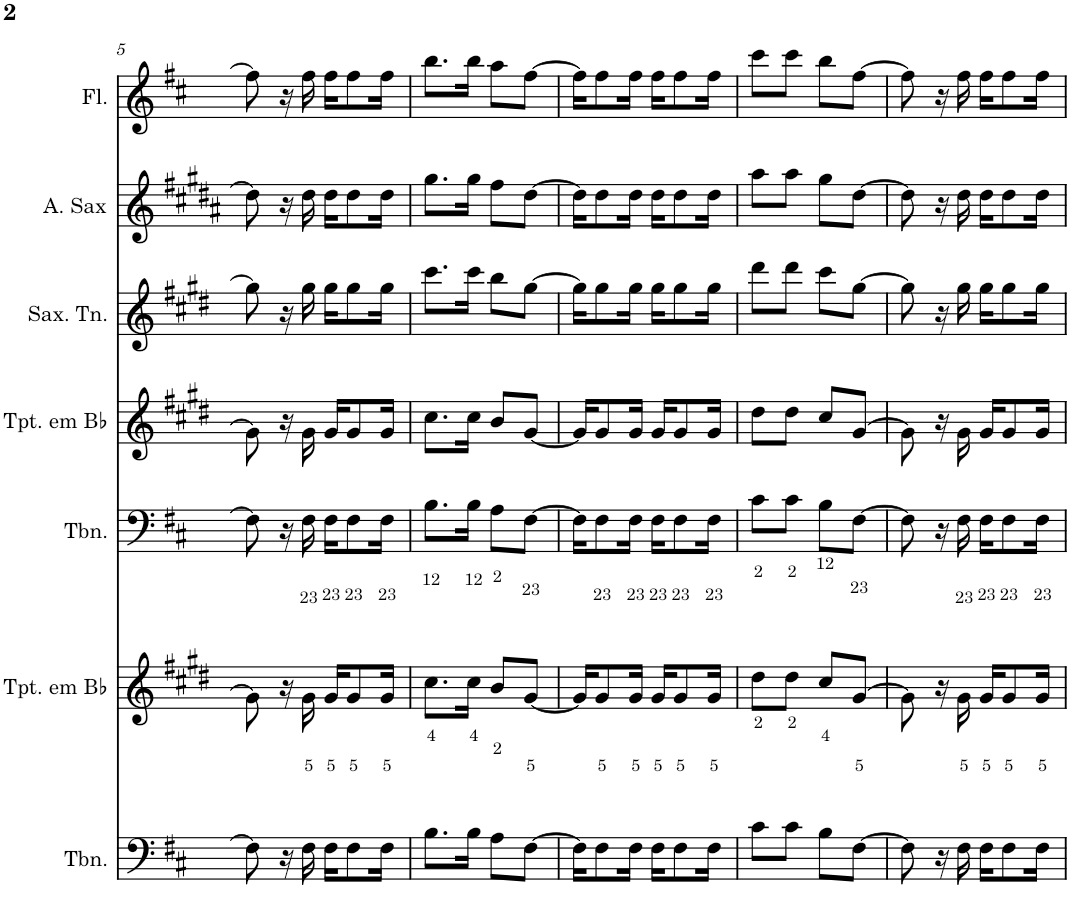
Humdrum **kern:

**kern	**kern	**kern	**kern	**kern	**kern	**kern
*part7	*part6	*part5	*part4	*part3	*part2	*part1
*staff7	*staff6	*staff5	*staff4	*staff3	*staff2	*staff1
*I"Trombone	*I"Trompete em Bb	*I"Trombone	*I"Trompete em Bb	*I"Saxofone Tenor	*I"Saxofone Alto	*I"Flauta Transversal
*I'Tbn.	*I'Tpt. em Bb	*I'Tbn.	*I'Tpt. em Bb	*I'Sax. Tn.	*	*I'Fl.
!!LO:PB:g=z
*clefF4	*clefG2	*clefF4	*clefG2	*clefG2	*clefG2	*clefG2
*	*Trd1c2	*	*Trd1c2	*Trd8c14	*Trd5c9	*
*k[f#c#]	*k[f#c#g#d#]	*k[f#c#]	*k[f#c#g#d#]	*k[f#c#g#d#]	*k[f#c#g#d#a#]	*k[f#c#]
*D:	*E:	*D:	*E:	*E:	*B:	*D:
*M2/4	*M2/4	*M2/4	*M2/4	*M2/4	*M2/4	*M2/4
=5	=5	=5	=5	=5	=5	=5
8F#\]	8g#\]	8F#\]	8g#\]	8gg#\]	8dd#\]	8ff#\]
16r	16r	16r	16r	16r	16r	16r
16F#\	16g#\	16F#\	16g#\	16gg#\	16dd#\	16ff#\
16F#\KL	16g#/KL	16F#\KL	16g#/KL	16gg#\KL	16dd#\KL	16ff#\KL
8F#\	8g#/	8F#\	8g#/	8gg#\	8dd#\	8ff#\
16F#\Jk	16g#/Jk	16F#\Jk	16g#/Jk	16gg#\Jk	16dd#\Jk	16ff#\Jk
=6	=6	=6	=6	=6	=6	=6
8.B\L	8.cc#\L	8.B\L	8.cc#\L	8.ccc#\L	8.gg#\L	8.bb\L
16B\Jk	16cc#\Jk	16B\Jk	16cc#\Jk	16ccc#\Jk	16gg#\Jk	16bb\Jk
8A\L	8b/L	8A\L	8b/L	8bb\L	8ff#\L	8aa\L
[8F#\J	[8g#/J	[8F#\J	[8g#/J	[8gg#\J	[8dd#\J	[8ff#\J
=7	=7	=7	=7	=7	=7	=7
16F#\KL]	16g#/KL]	16F#\KL]	16g#/KL]	16gg#\KL]	16dd#\KL]	16ff#\KL]
8F#\	8g#/	8F#\	8g#/	8gg#\	8dd#\	8ff#\
16F#\Jk	16g#/Jk	16F#\Jk	16g#/Jk	16gg#\Jk	16dd#\Jk	16ff#\Jk
16F#\KL	16g#/KL	16F#\KL	16g#/KL	16gg#\KL	16dd#\KL	16ff#\KL
8F#\	8g#/	8F#\	8g#/	8gg#\	8dd#\	8ff#\
16F#\Jk	16g#/Jk	16F#\Jk	16g#/Jk	16gg#\Jk	16dd#\Jk	16ff#\Jk
=8	=8	=8	=8	=8	=8	=8
8c#\L	8dd#\L	8c#\L	8dd#\L	8ddd#\L	8aa#\L	8ccc#\L
8c#\J	8dd#\J	8c#\J	8dd#\J	8ddd#\J	8aa#\J	8ccc#\J
8B\L	8cc#/L	8B\L	8cc#/L	8ccc#\L	8gg#\L	8bb\L
[8F#\J	[8g#/J	[8F#\J	[8g#/J	[8gg#\J	[8dd#\J	[8ff#\J
=9	=9	=9	=9	=9	=9	=9
8F#\]	8g#\]	8F#\]	8g#\]	8gg#\]	8dd#\]	8ff#\]
16r	16r	16r	16r	16r	16r	16r
16F#\	16g#\	16F#\	16g#\	16gg#\	16dd#\	16ff#\
16F#\KL	16g#/KL	16F#\KL	16g#/KL	16gg#\KL	16dd#\KL	16ff#\KL
8F#\	8g#/	8F#\	8g#/	8gg#\	8dd#\	8ff#\
16F#\Jk	16g#/Jk	16F#\Jk	16g#/Jk	16gg#\Jk	16dd#\Jk	16ff#\Jk
=	=	=	=	=	=	=
*-	*-	*-	*-	*-	*-	*-
